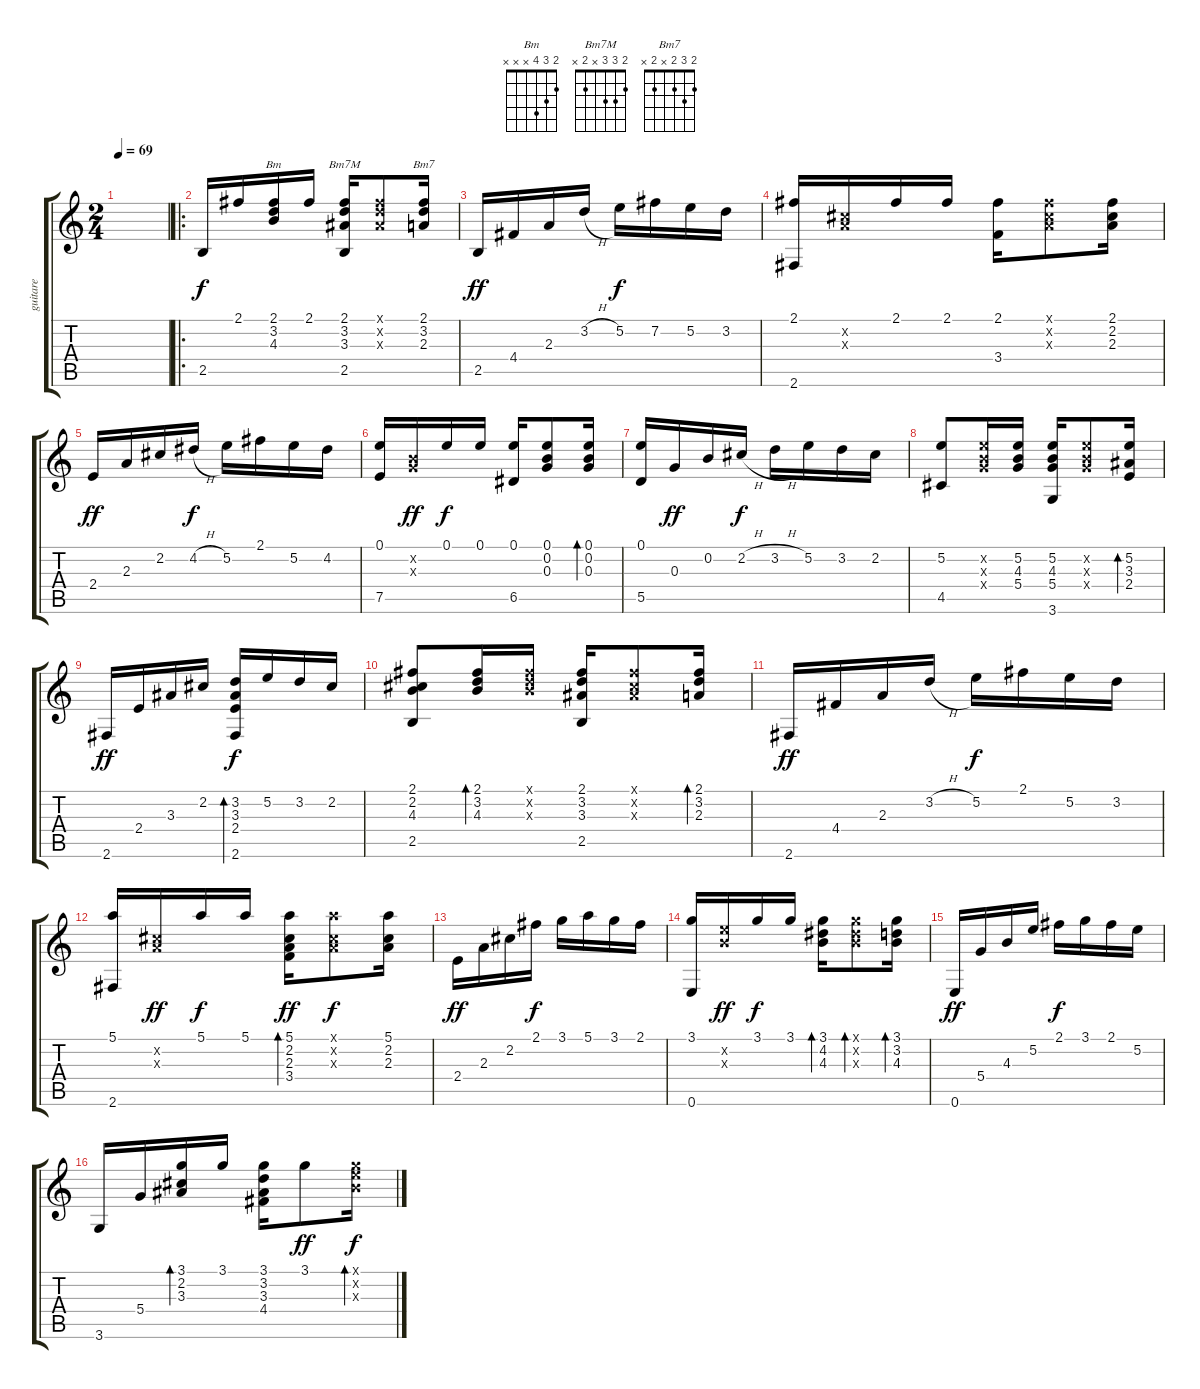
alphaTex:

\track ("guitare" "guitare") {instrument acousticguitarnylon}
\staff {score tabs}
\tuning (E4 B3 G3 D3 A2 E2) {hide}
\chord ("Bm" 2 3 4 x x x)
\chord ("Bm7M" 2 3 3 x 2 x)
\chord ("Bm7" 2 3 2 x 2 x)
\ts (2 4)
\tempo 69
\clef g2
\ks c
|
\ro
2.5.16 2.1.16 (2.1 3.2 4.3).16{ch "Bm"} 2.1.16 (2.1 3.2 3.3 2.5).16{ch "Bm7M"} (2.1{x} 3.2{x} 3.3{x}).8 (2.1 3.2 2.3).16{ch "Bm7"} |
2.5.16{dy ff} 4.4.16 2.3.16 3.2{h}.16 5.2.16{dy f} 7.2.16 5.2.16 3.2.16 |
(2.1 2.6).16 (2.2{x} 2.3{x}).16 2.1.16 2.1.16 (2.1 3.4).16 (2.1{x} 2.2{x} 2.3{x}).8 (2.1 2.2 2.3).16 |
2.4.16{dy ff} 2.3.16 2.2.16 4.2{h}.16{dy f} 5.2.16 2.1.16 5.2.16 4.2.16 |
(0.1 7.5).16 (0.2{x} 0.3{x}).16{dy ff} 0.1.16{dy f} 0.1.16 (0.1 6.5).16 (0.1 0.2 0.3).8 (0.1 0.2 0.3).16{bd 240} |
(0.1 5.5).16 0.3.16{dy ff} 0.2.16 2.2{h}.16{dy f} 3.2{h}.16 5.2.16 3.2.16 2.2.16 |
(5.2 4.5).8 (5.2{x} 4.3{x} 5.4{x}).16 (5.2 4.3 5.4).16 (5.2 4.3 5.4 3.6).16 (5.2{x} 4.3{x} 5.4{x}).8 (5.2 3.3 2.4).16{bd 240} |
2.6.16{dy ff} 2.4.16 3.3.16 2.2.16 (3.2 3.3 2.4 2.6).16{bd 30 dy f} 5.2.16 3.2.16 2.2.16 |
(2.1 2.2 4.3 2.5).8 (2.1 3.2 4.3).16{bd 480} (2.1{x} 3.2{x} 4.3{x}).16 (2.1 3.2 3.3 2.5).16 (2.1{x} 2.2{x} 3.3{x}).8 (2.1 3.2 2.3).16{bd 480} |
2.6.16{dy ff} 4.4.16 2.3.16 3.2{h}.16 5.2.16{dy f} 2.1.16 5.2.16 3.2.16 |
(5.1 2.6).16 (2.2{x} 2.3{x}).16{dy ff} 5.1.16{dy f} 5.1.16 (5.1 2.2 2.3 3.4).16{bd 30 dy ff} (5.1{x} 2.2{x} 2.3{x}).8{dy f} (5.1 2.2 2.3).16 |
2.4.16{dy ff} 2.3.16 2.2.16 2.1.16{dy f} 3.1.16 5.1.16 3.1.16 2.1.16 |
(3.1 0.6).16 (5.2{x} 4.3{x}).16{dy ff} 3.1.16{dy f} 3.1.16 (3.1 4.2 4.3).16{bd 30} (3.1{x} 4.2{x} 4.3{x}).8{bd 240} (3.1 3.2 4.3).16{bd 30} |
0.6.16{dy ff} 5.4.16 4.3.16 5.2.16 2.1.16{dy f} 3.1.16 2.1.16 5.2.16 |
3.6.16 5.4.16 (3.1 2.2 3.3).16{bd 30} 3.1.16 (3.1 3.2 3.3 4.4).16 3.1.8{dy ff} (3.1{x} 5.2{x} 4.3{x}).16{bd 240 dy f}
